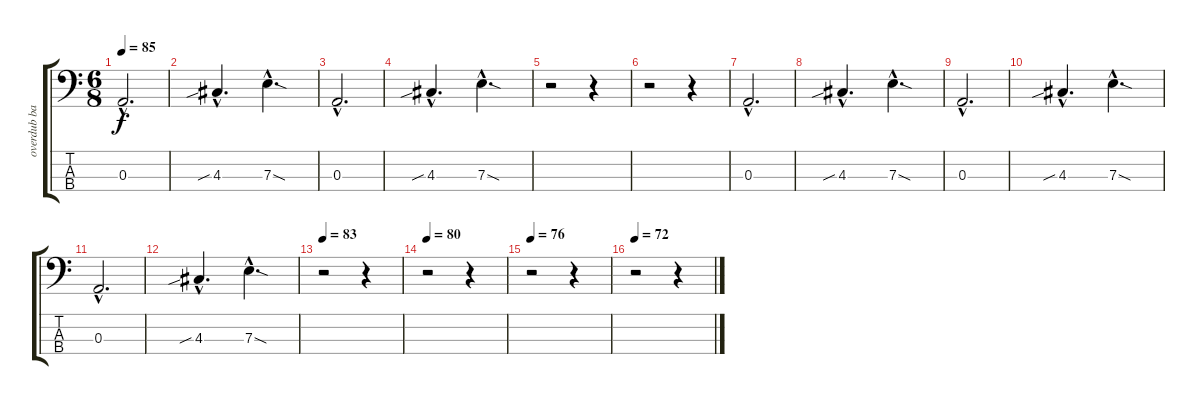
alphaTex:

\track ("overdub bass" "overdub ba") {instrument acousticbass}
\staff {score tabs}
\tuning (G2 D2 A1 E1) {hide}
\ts (6 8)
\tempo 85
\clef f4
\ks c
0.3{hac}.2{d dy f} |
4.3{sib hac}.4{d} 7.3{sod hac}.4{d} |
0.3{hac}.2{d} |
4.3{sib hac}.4{d} 7.3{sod hac}.4{d} |
r.2 r.4 |
r.2 r.4 |
0.3{hac}.2{d} |
4.3{sib hac}.4{d} 7.3{sod hac}.4{d} |
0.3{hac}.2{d} |
4.3{sib hac}.4{d} 7.3{sod hac}.4{d} |
0.3{hac}.2{d} |
4.3{sib hac}.4{d} 7.3{sod hac}.4{d} |
\tempo 83
r.2 r.4 |
\tempo 80
r.2 r.4 |
\tempo 76
r.2 r.4 |
\tempo 72
r.2 r.4
